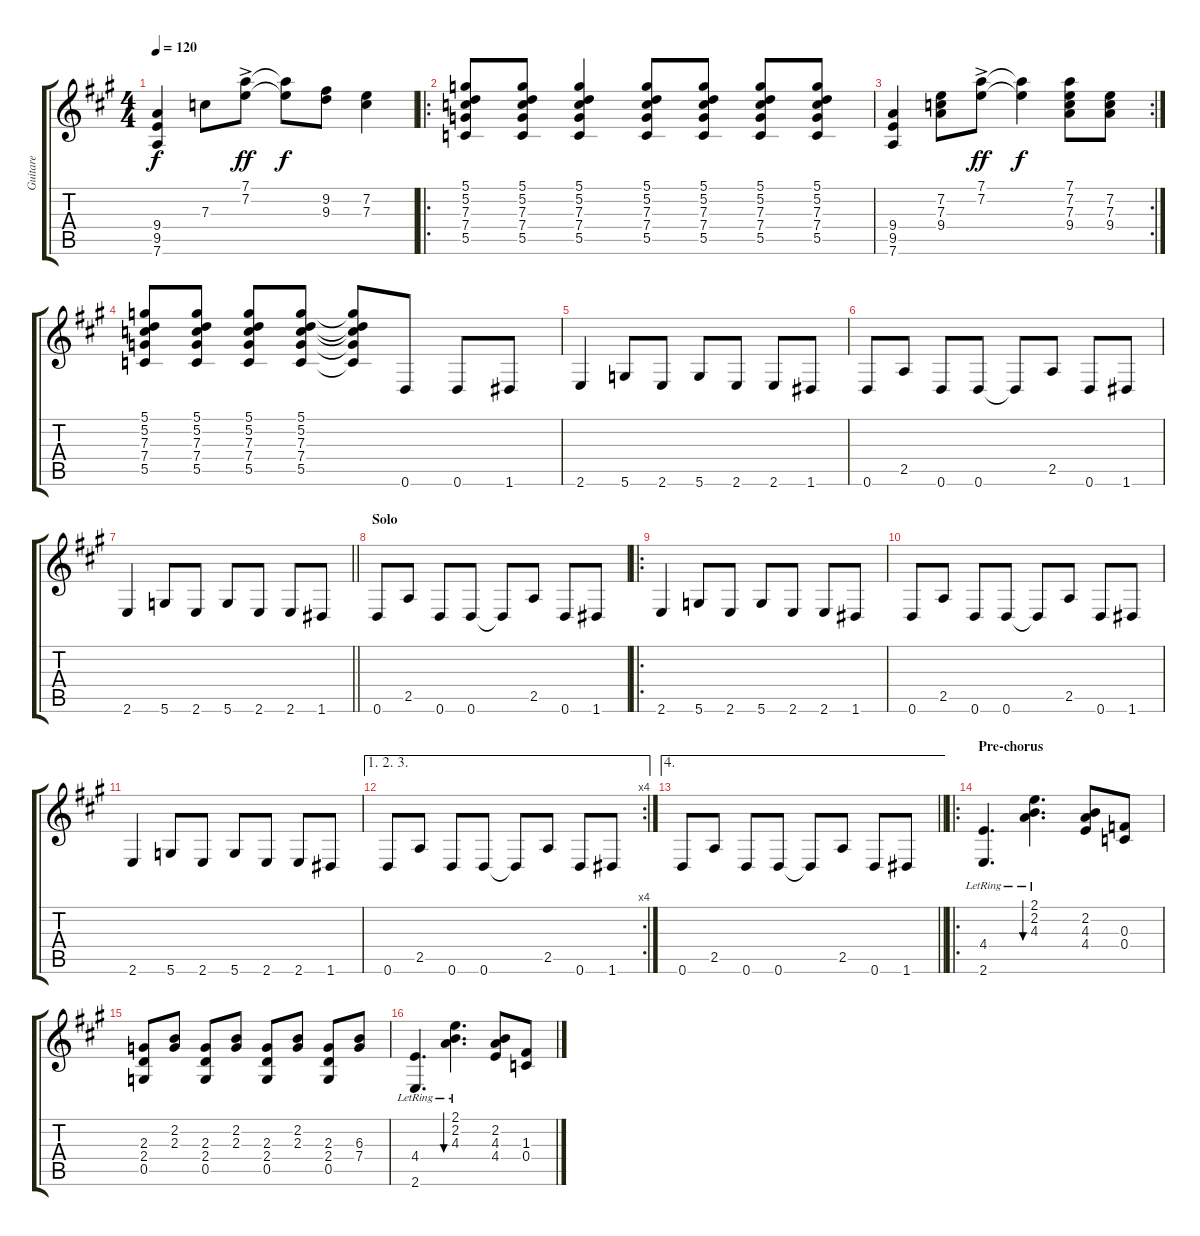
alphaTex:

\track ("Guitare" "Guitare") {instrument electricguitarclean}
\staff {score tabs}
\tuning (D4 A3 F3 C3 G2 D2) {hide}
\ts (4 4)
\tempo 120
\clef g2
\ks a
(9.4 9.5 7.6).4{dy f} 7.3.8 (7.1{ac} 7.2{ac}).8{dy ff} (7.1{t} 7.2{t}).8{dy f} (9.2 9.3).8 (7.2 7.3).4 |
\ro
(5.1 5.2 7.3 7.4 5.5).8 (5.1 5.2 7.3 7.4 5.5).8 (5.1 5.2 7.3 7.4 5.5).4 (5.1 5.2 7.3 7.4 5.5).8 (5.1 5.2 7.3 7.4 5.5).8 (5.1 5.2 7.3 7.4 5.5).8 (5.1 5.2 7.3 7.4 5.5).8 |
\rc 2
(9.4 9.5 7.6).4 (7.2 7.3 9.4).8 (7.1{ac} 7.2{ac}).8{dy ff} (7.1{t} 7.2{t}).4{dy f} (7.1 7.2 7.3 9.4).8 (7.2 7.3 9.4).8 |
(5.1 5.2 7.3 7.4 5.5).8 (5.1 5.2 7.3 7.4 5.5).8 (5.1 5.2 7.3 7.4 5.5).8 (5.1 5.2 7.3 7.4 5.5).8 (5.1{t} 5.2{t} 7.3{t} 7.4{t} 5.5{t}).8 0.6.8 0.6.8 1.6.8 |
2.6.4 5.6.8 2.6.8 5.6.8 2.6.8 2.6.8 1.6.8 |
0.6.8 2.5.8 0.6.8 0.6.8 0.6{t}.8 2.5.8 0.6.8 1.6.8 |
\barLineRight lightlight
2.6.4 5.6.8 2.6.8 5.6.8 2.6.8 2.6.8 1.6.8 |
\section ("" "Solo")
0.6.8 2.5.8 0.6.8 0.6.8 0.6{t}.8 2.5.8 0.6.8 1.6.8 |
\ro
2.6.4 5.6.8 2.6.8 5.6.8 2.6.8 2.6.8 1.6.8 |
0.6.8 2.5.8 0.6.8 0.6.8 0.6{t}.8 2.5.8 0.6.8 1.6.8 |
2.6.4 5.6.8 2.6.8 5.6.8 2.6.8 2.6.8 1.6.8 |
\ae (1 2 3)
\rc 4
0.6.8 2.5.8 0.6.8 0.6.8 0.6{t}.8 2.5.8 0.6.8 1.6.8 |
\ae 4
\barLineRight lightlight
0.6.8 2.5.8 0.6.8 0.6.8 0.6{t}.8 2.5.8 0.6.8 1.6.8 |
\ro
\section ("" "Pre-chorus")
(4.4{lr} 2.6{lr}).4{d} (2.1{lr} 2.2{lr} 4.3{lr}).4{d bu 60} (2.2 4.3 4.4).8 (0.3 0.4).8 |
(2.3 2.4 0.5).8 (2.2 2.3).8 (2.3 2.4 0.5).8 (2.2 2.3).8 (2.3 2.4 0.5).8 (2.2 2.3).8 (2.3 2.4 0.5).8 (6.3 7.4).8 |
(4.4{lr} 2.6{lr}).4{d} (2.1{lr} 2.2{lr} 4.3{lr}).4{d bu 60} (2.2 4.3 4.4).8 (1.3 0.4).8
